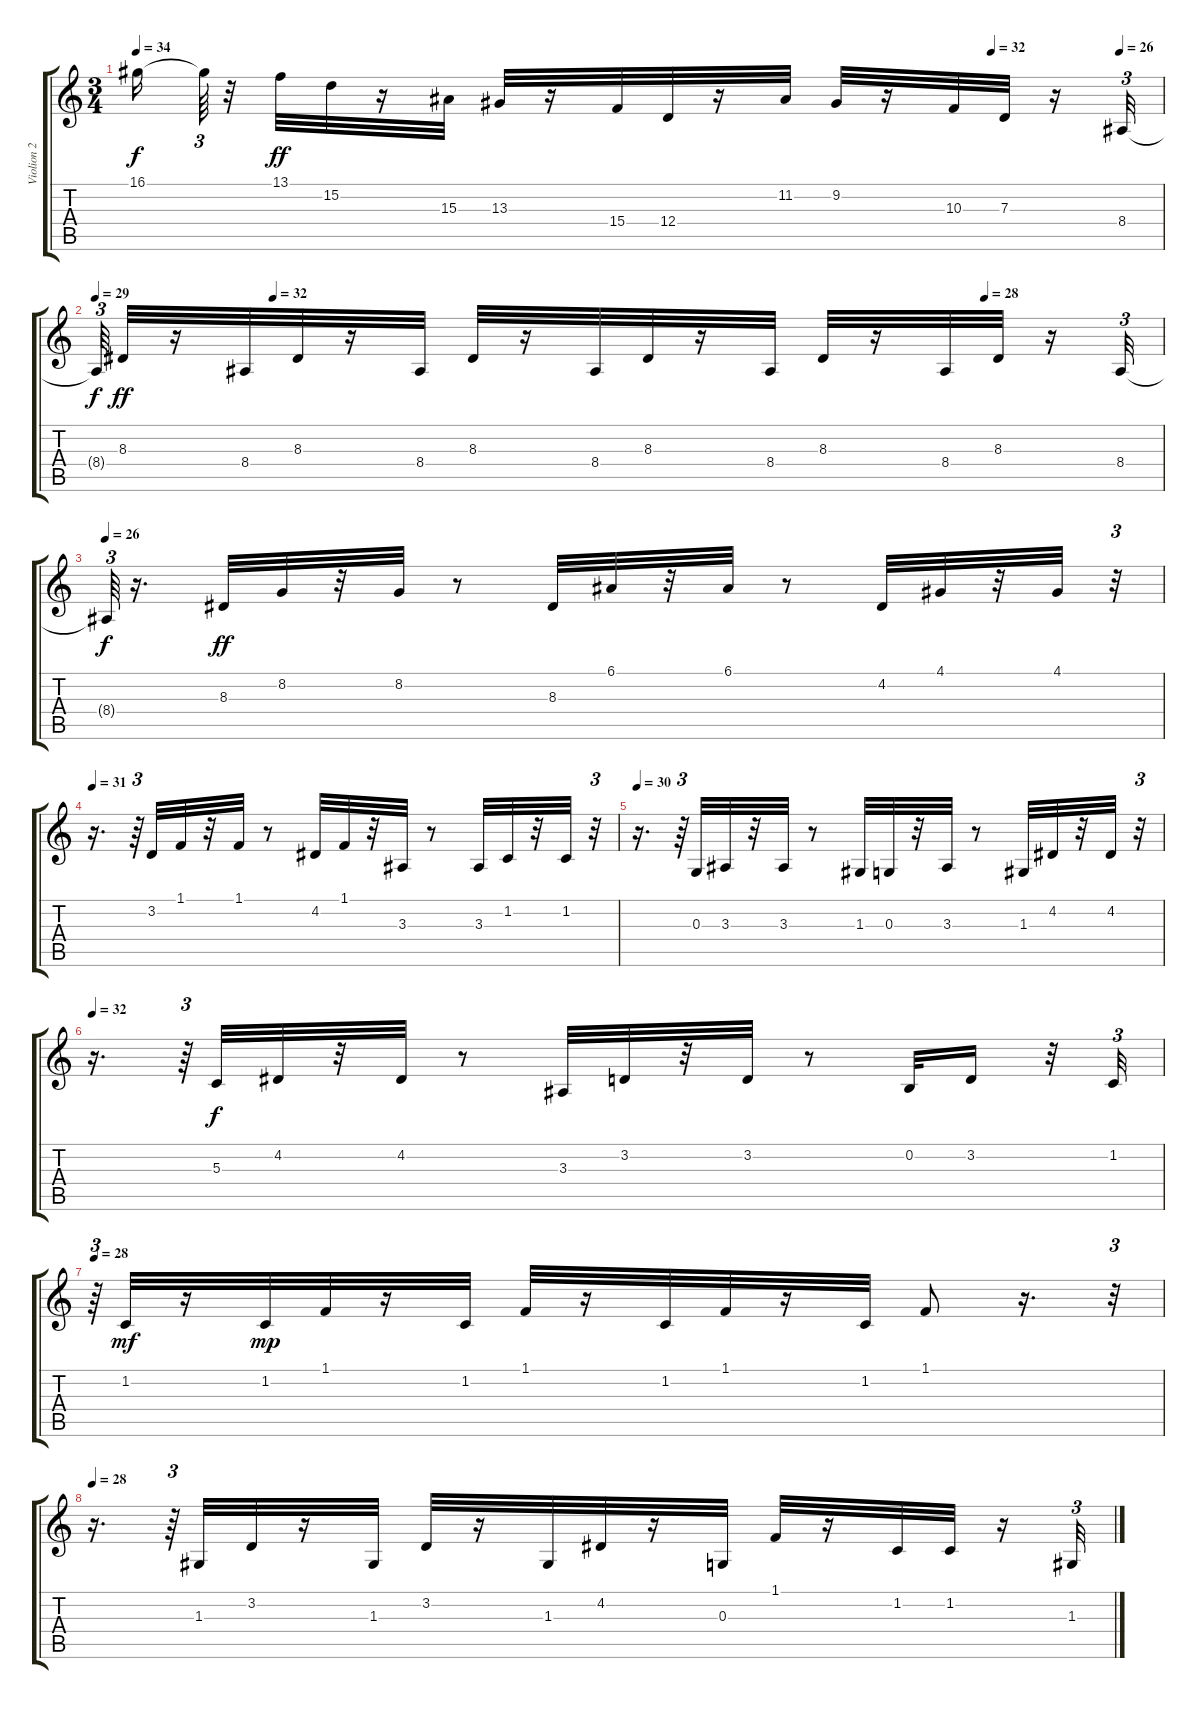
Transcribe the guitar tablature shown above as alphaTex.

\track ("Violion 2" "Violion 2") {instrument violin}
\staff {score tabs}
\tuning (E4 B3 G3 D3 A2 E2) {hide}
\ts (3 4)
\tempo 34
\tempo (32 0.8333333333333334)
\tempo (26 0.9583333333333334)
\clef g2
\ks c
16.1{t}.16{dy f} 16.1{t}.64{tu (3 2)} r.32 13.1.32{dy ff} 15.2.32 r.16 15.3.32 13.3.32 r.16 15.4.32 12.4.32 r.16 11.2.32 9.2.32 r.16 10.3.32 7.3.32 r.16 8.4.32{tu (3 2)} |
\tempo 29
\tempo (32 0.16666666666666666)
\tempo (28 0.8333333333333334)
8.4{t}.64{tu (3 2) dy f} 8.3.32{dy ff} r.16 8.4.32 8.3.32 r.16 8.4.32 8.3.32 r.16 8.4.32 8.3.32 r.16 8.4.32 8.3.32 r.16 8.4.32 8.3.32 r.16 8.4.32{tu (3 2)} |
\tempo 26
8.4{t}.64{tu (3 2) dy f} r.16{d} 8.3.32{dy ff} 8.2.32 r.32 8.2.32 r.8 8.3.32 6.1.32 r.32 6.1.32 r.8 4.2.32 4.1.32 r.32 4.1.32 r.32{tu (3 2)} |
\tempo 31
r.16{d} r.64{tu (3 2)} 3.2.32 1.1.32 r.32 1.1.32 r.8 4.2.32 1.1.32 r.32 3.3.32 r.8 3.3.32 1.2.32 r.32 1.2.32 r.32{tu (3 2)} |
\tempo 30
r.16{d} r.64{tu (3 2)} 0.3.32 3.3.32 r.32 3.3.32 r.8 1.3.32 0.3.32 r.32 3.3.32 r.8 1.3.32 4.2.32 r.32 4.2.32 r.32{tu (3 2)} |
\tempo 32
r.16{d} r.64{tu (3 2)} 5.3.32{dy f} 4.2.32 r.32 4.2.32 r.8 3.3.32 3.2.32 r.32 3.2.32 r.8 0.2.32 3.2.16 r.32 1.2.32{tu (3 2)} |
\tempo 28
r.64{tu (3 2)} 1.2.32{dy mf} r.16 1.2.32{dy mp} 1.1.32 r.16 1.2.32 1.1.32 r.16 1.2.32 1.1.32 r.16 1.2.32 1.1.8 r.16{d} r.32{tu (3 2)} |
\tempo 28
r.16{d} r.64{tu (3 2)} 1.3.32 3.2.32 r.16 1.3.32 3.2.32 r.16 1.3.32 4.2.32 r.16 0.3.32 1.1.32 r.16 1.2.32 1.2.32 r.16 1.3.32{tu (3 2)}
